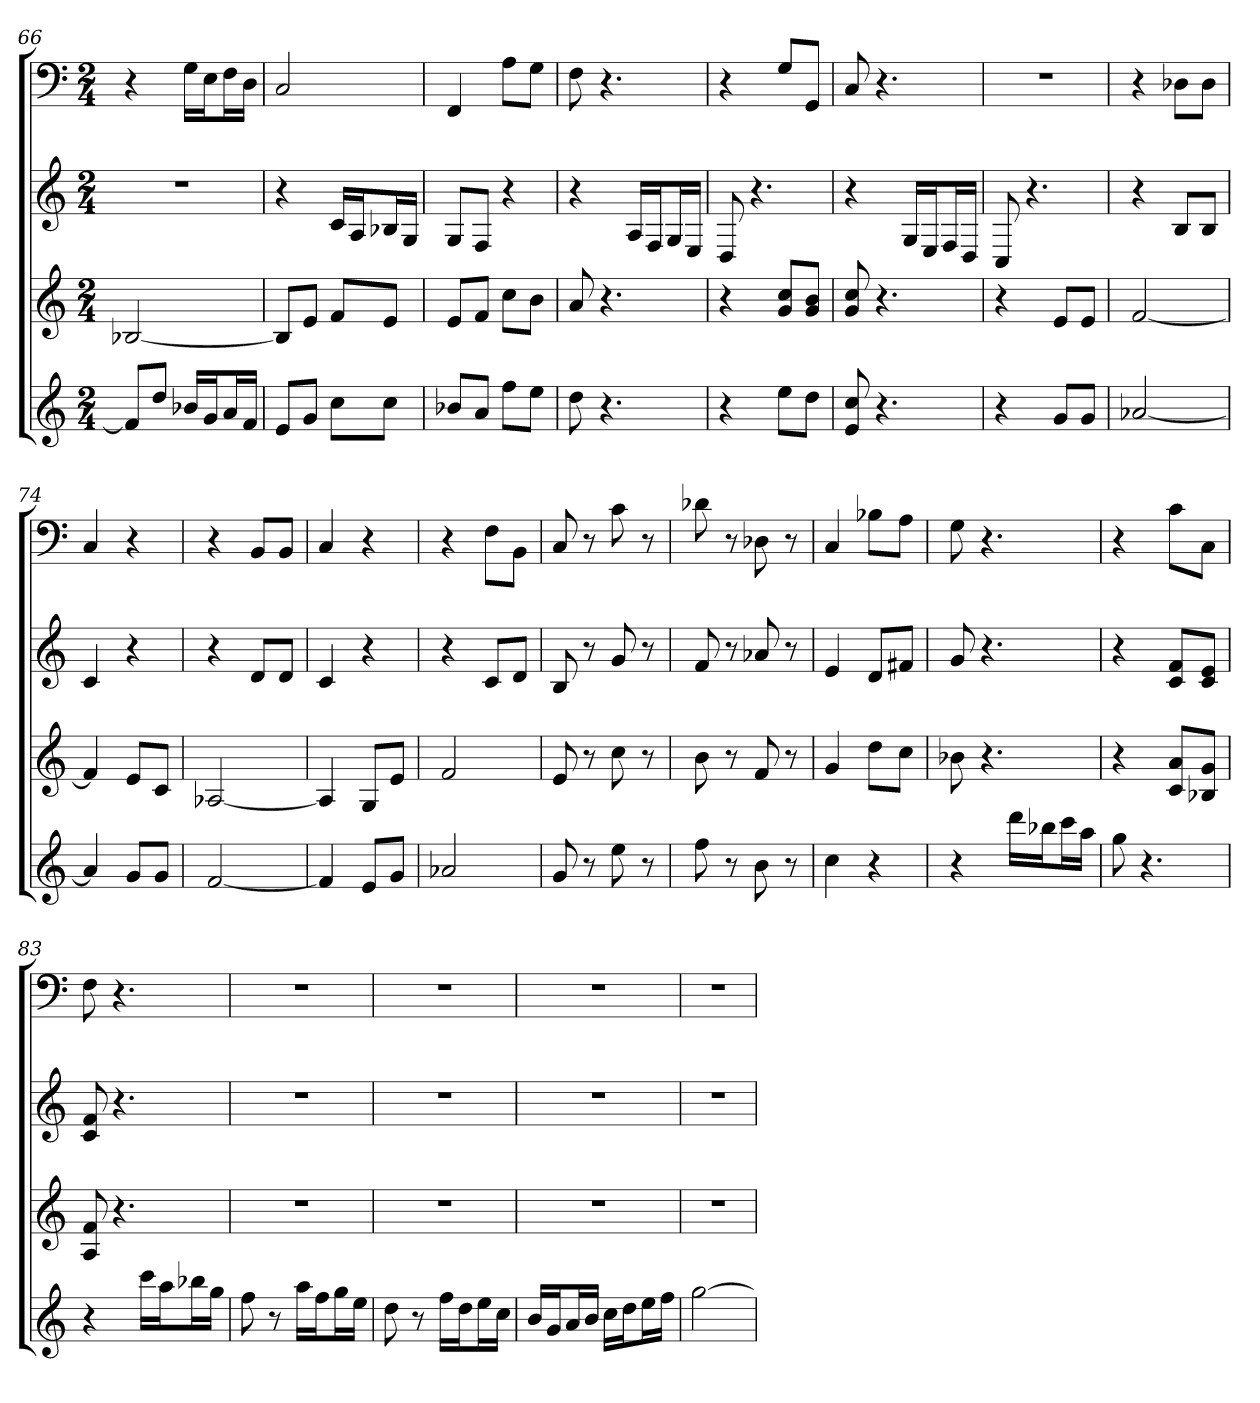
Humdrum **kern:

**kern	**kern	**kern	**kern
*part4	*part3	*part2	*part1
*staff4	*staff3	*staff2	*staff1
*k[]	*k[]	*k[]	*k[]
*C:	*C:	*C:	*C:
*M2/4	*M2/4	*M2/4	*M2/4
=66	=66	=66	=66
8fL]	[2B-X	2r	4r
8ddJ	.	.	.
16b-XLL	.	.	16GLL
16gJ	.	.	16EJ
16aL	.	.	16FL
16fJJ	.	.	16DJJ
=67	=67	=67	=67
8eL	8B-L]	4r	2C
8gJ	8eJ	.	.
8ccL	8fL	16cLL	.
.	.	16AJ	.
8ccJ	8eJ	16B-XL	.
.	.	16GJJ	.
=68	=68	=68	=68
8b-XL	8eL	8GL	4FF
8aJ	8fJ	8FJ	.
8ffL	8ccL	4r	8AL
8eeJ	8bJ	.	8GJ
=69	=69	=69	=69
8dd	8a	4r	8F
4.r	4.r	.	4.r
.	.	16ALL	.
.	.	16FJ	.
.	.	16GL	.
.	.	16EJJ	.
=70	=70	=70	=70
4r	4r	8D	4r
.	.	4.r	.
8eeL	8g 8ccL	.	8GL
8ddJ	8g 8bJ	.	8GGJ
=71	=71	=71	=71
8e 8cc	8g 8cc	4r	8C
4.r	4.r	.	4.r
.	.	16GLL	.
.	.	16EJ	.
.	.	16FL	.
.	.	16DJJ	.
=72	=72	=72	=72
4r	4r	8C	2r
.	.	4.r	.
8gL	8eL	.	.
8gJ	8eJ	.	.
=73	=73	=73	=73
[2a-X	[2f	4r	4r
.	.	8BL	8D-XL
.	.	8BJ	8D-J
=74	=74	=74	=74
4a-]	4f]	4c	4C
8gL	8eL	4r	4r
8gJ	8cJ	.	.
=75	=75	=75	=75
[2f	[2A-X	4r	4r
.	.	8dL	8BBL
.	.	8dJ	8BBJ
=76	=76	=76	=76
4f]	4A-]	4c	4C
8eL	8GL	4r	4r
8gJ	8eJ	.	.
=77	=77	=77	=77
2a-X	2f	4r	4r
.	.	8cL	8FL
.	.	8dJ	8BBJ
=78	=78	=78	=78
8g	8e	8B	8C
8r	8r	8r	8r
8ee	8cc	8g	8c
8r	8r	8r	8r
=79	=79	=79	=79
8ff	8b	8f	8d-X
8r	8r	8r	8r
8b	8f	8a-X	8D-X
8r	8r	8r	8r
=80	=80	=80	=80
4cc	4g	4e	4C
4r	8ddL	8dL	8B-XL
.	8ccJ	8f#XJ	8AJ
=81	=81	=81	=81
4r	8b-X	8g	8G
.	4.r	4.r	4.r
16dddLL	.	.	.
16bb-XJ	.	.	.
16cccL	.	.	.
16aaJJ	.	.	.
=82	=82	=82	=82
8gg	4r	4r	4r
4.r	.	.	.
.	8c 8aL	8c 8fL	8cL
.	8B-X 8gJ	8c 8eJ	8CJ
=83	=83	=83	=83
4r	8A 8f	8c 8f	8F
.	4.r	4.r	4.r
16cccLL	.	.	.
16aaJ	.	.	.
16bb-XL	.	.	.
16ggJJ	.	.	.
=84	=84	=84	=84
8ff	2r	2r	2r
8r	.	.	.
16aaLL	.	.	.
16ffJ	.	.	.
16ggL	.	.	.
16eeJJ	.	.	.
=85	=85	=85	=85
8dd	2r	2r	2r
8r	.	.	.
16ffLL	.	.	.
16ddJ	.	.	.
16eeL	.	.	.
16ccJJ	.	.	.
=86	=86	=86	=86
16bLL	2r	2r	2r
16gJ	.	.	.
16aL	.	.	.
16bJJ	.	.	.
16ccLL	.	.	.
16ddJ	.	.	.
16eeL	.	.	.
16ffJJ	.	.	.
=87	=87	=87	=87
[2gg	2r	2r	2r
=	=	=	=
*-	*-	*-	*-
